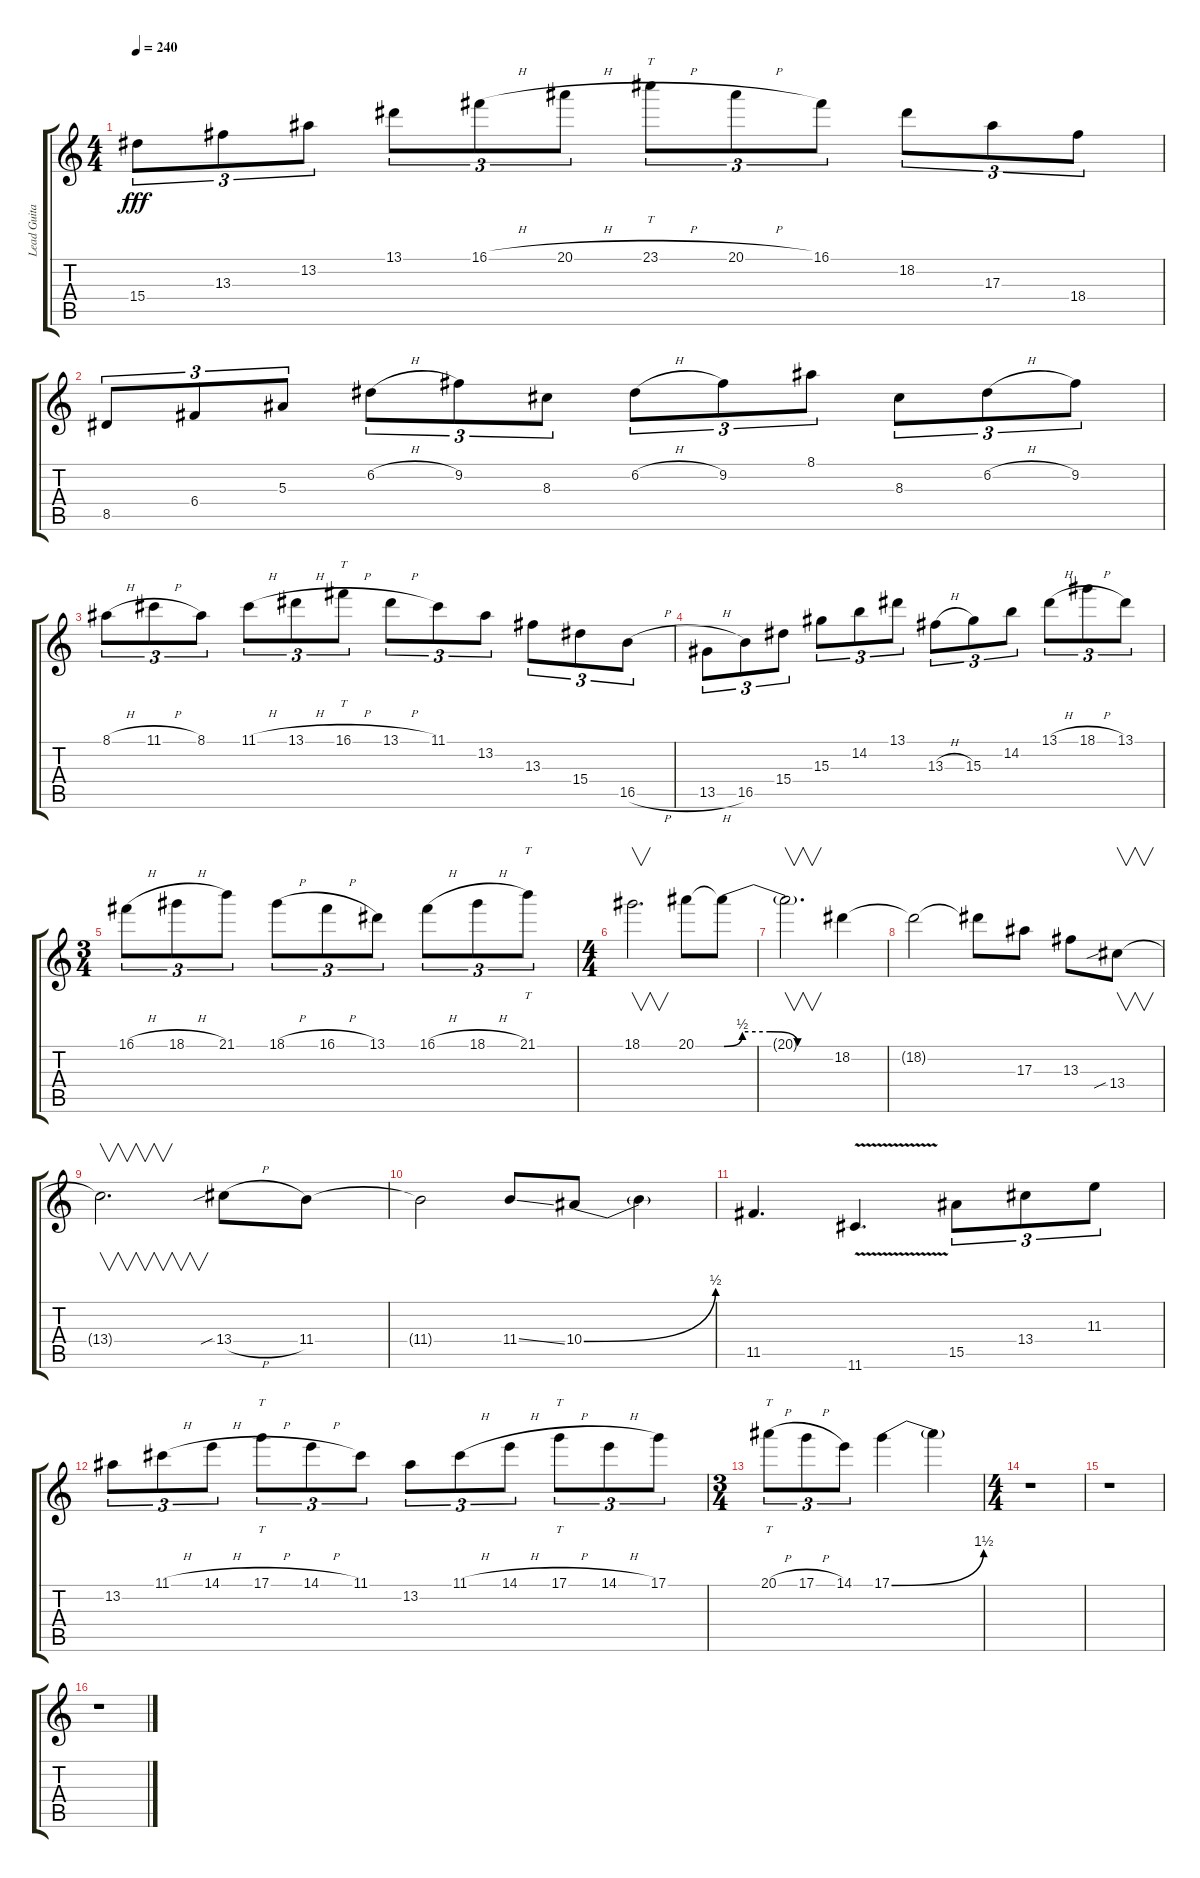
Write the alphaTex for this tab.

\track ("Lead Guitar 1" "Lead Guita") {instrument overdrivenguitar}
\staff {score tabs}
\tuning (D4 A3 F3 C3 G2 D2) {hide}
\ts (4 4)
\tempo 240
\clef g2
\ks c
15.4.8{tu (3 2) dy fff} 13.3.8{tu (3 2)} 13.2.8{tu (3 2)} 13.1.8{tu (3 2)} 16.1{h}.8{tu (3 2)} 20.1{h}.8{tu (3 2)} 23.1{h}.8{tt tu (3 2)} 20.1{h}.8{tu (3 2)} 16.1.8{tu (3 2)} 18.2.8{tu (3 2)} 17.3.8{tu (3 2)} 18.4.8{tu (3 2)} |
8.5.8{tu (3 2)} 6.4.8{tu (3 2)} 5.3.8{tu (3 2)} 6.2{h}.8{tu (3 2)} 9.2.8{tu (3 2)} 8.3.8{tu (3 2)} 6.2{h}.8{tu (3 2)} 9.2.8{tu (3 2)} 8.1.8{tu (3 2)} 8.3.8{tu (3 2)} 6.2{h}.8{tu (3 2)} 9.2.8{tu (3 2)} |
8.1{h}.8{tu (3 2)} 11.1{h}.8{tu (3 2)} 8.1.8{tu (3 2)} 11.1{h}.8{tu (3 2)} 13.1{h}.8{tu (3 2)} 16.1{h}.8{tt tu (3 2)} 13.1{h}.8{tu (3 2)} 11.1.8{tu (3 2)} 13.2.8{tu (3 2)} 13.3.8{tu (3 2)} 15.4.8{tu (3 2)} 16.5{h}.8{tu (3 2)} |
13.5{h}.8{tu (3 2)} 16.5.8{tu (3 2)} 15.4.8{tu (3 2)} 15.3.8{tu (3 2)} 14.2.8{tu (3 2)} 13.1.8{tu (3 2)} 13.3{h}.8{tu (3 2)} 15.3.8{tu (3 2)} 14.2.8{tu (3 2)} 13.1{h}.8{tu (3 2)} 18.1{h}.8{tu (3 2)} 13.1.8{tu (3 2)} |
\ts (3 4)
16.1{h}.8{tu (3 2)} 18.1{h}.8{tu (3 2)} 21.1.8{tu (3 2)} 18.1{h}.8{tu (3 2)} 16.1{h}.8{tu (3 2)} 13.1.8{tu (3 2)} 16.1{h}.8{tu (3 2)} 18.1{h}.8{tu (3 2)} 21.1.8{tt tu (3 2)} |
\ts (4 4)
18.1.2{v d} 20.1.8 20.1{be (custom 0 0 10 2 25 2 40 0 60 0) t}.8 |
20.1{t}.2{v d} 18.2.4 |
18.2{t}.2 18.2{t}.8 17.3.8 13.3.8 13.4{sib}.8{v} |
13.4{t}.2{v d} 13.4{sib h}.8 11.4.8 |
11.4{t}.2 11.4{ss}.8 10.4{be (bend 0 0 60 2)}.8 10.4{t}.4 |
11.5.4{d} 11.6{v}.4{d} 15.5.8{tu (3 2)} 13.4.8{tu (3 2)} 11.3.8{tu (3 2)} |
13.2.8{tu (3 2)} 11.1{h}.8{tu (3 2)} 14.1{h}.8{tu (3 2)} 17.1{h}.8{tt tu (3 2)} 14.1{h}.8{tu (3 2)} 11.1.8{tu (3 2)} 13.2.8{tu (3 2)} 11.1{h}.8{tu (3 2)} 14.1{h}.8{tu (3 2)} 17.1{h}.8{tt tu (3 2)} 14.1{h}.8{tu (3 2)} 17.1.8{tu (3 2)} |
\ts (3 4)
20.1{h}.8{tt tu (3 2)} 17.1{h}.8{tu (3 2)} 14.1.8{tu (3 2)} 17.1{be (bend 0 0 60 6)}.4 17.1{t}.4 |
\ts (4 4)
r.1 |
r.1 |
r.1
